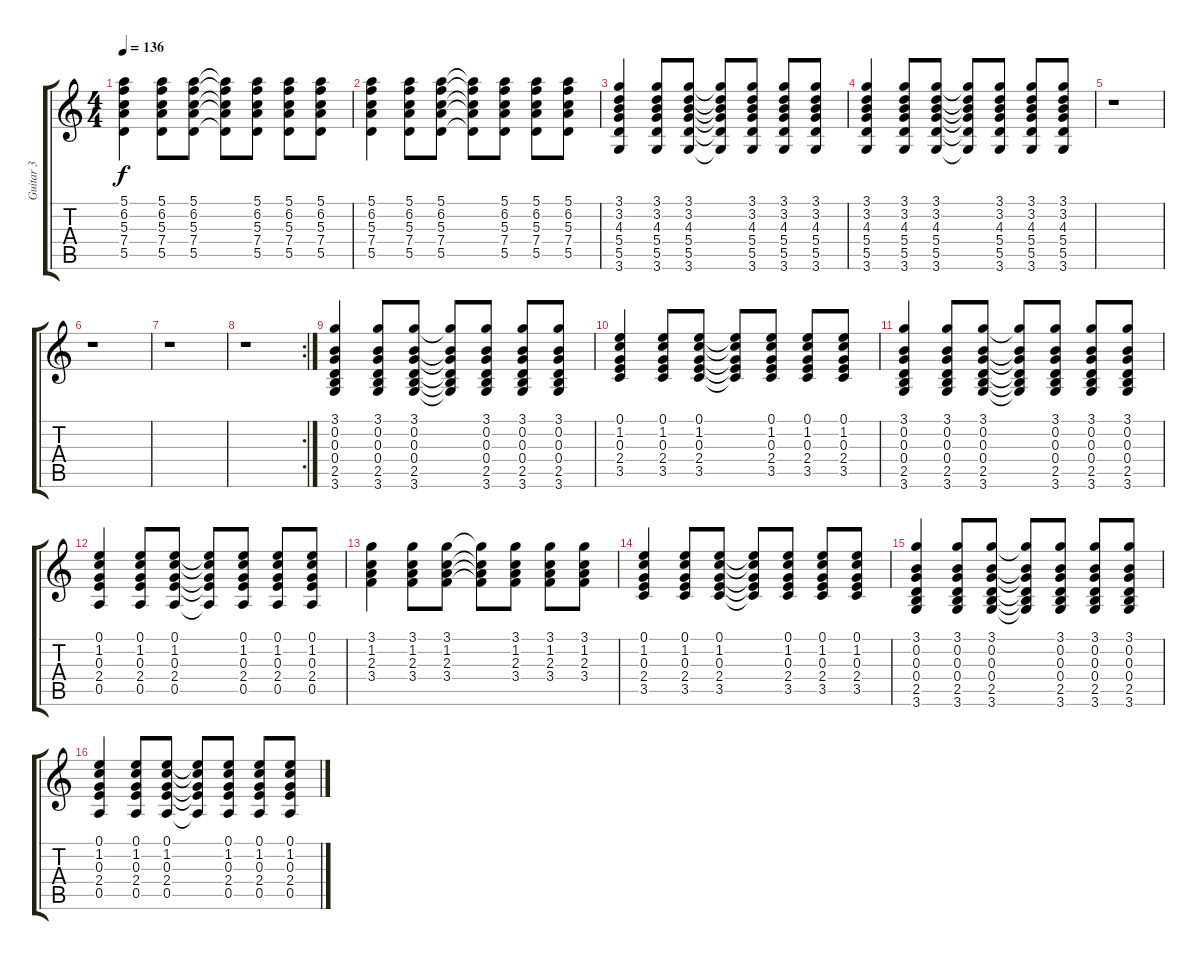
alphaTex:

\track ("Guitar 3" "Guitar 3") {instrument acousticguitarsteel}
\staff {score tabs}
\tuning (E4 B3 G3 D3 A2 E2) {hide}
\ts (4 4)
\tempo 136
\clef g2
\ks c
(5.1 6.2 5.3 7.4 5.5).4{dy f} (5.1 6.2 5.3 7.4 5.5).8 (5.1 6.2 5.3 7.4 5.5).8 (5.1{t} 6.2{t} 5.3{t} 7.4{t} 5.5{t}).8 (5.1 6.2 5.3 7.4 5.5).8 (5.1 6.2 5.3 7.4 5.5).8 (5.1 6.2 5.3 7.4 5.5).8 |
(5.1 6.2 5.3 7.4 5.5).4 (5.1 6.2 5.3 7.4 5.5).8 (5.1 6.2 5.3 7.4 5.5).8 (5.1{t} 6.2{t} 5.3{t} 7.4{t} 5.5{t}).8 (5.1 6.2 5.3 7.4 5.5).8 (5.1 6.2 5.3 7.4 5.5).8 (5.1 6.2 5.3 7.4 5.5).8 |
(3.1 3.2 4.3 5.4 5.5 3.6).4 (3.1 3.2 4.3 5.4 5.5 3.6).8 (3.1 3.2 4.3 5.4 5.5 3.6).8 (3.1{t} 3.2{t} 4.3{t} 5.4{t} 5.5{t} 3.6{t}).8 (3.1 3.2 4.3 5.4 5.5 3.6).8 (3.1 3.2 4.3 5.4 5.5 3.6).8 (3.1 3.2 4.3 5.4 5.5 3.6).8 |
(3.1 3.2 4.3 5.4 5.5 3.6).4 (3.1 3.2 4.3 5.4 5.5 3.6).8 (3.1 3.2 4.3 5.4 5.5 3.6).8 (3.1{t} 3.2{t} 4.3{t} 5.4{t} 5.5{t} 3.6{t}).8 (3.1 3.2 4.3 5.4 5.5 3.6).8 (3.1 3.2 4.3 5.4 5.5 3.6).8 (3.1 3.2 4.3 5.4 5.5 3.6).8 |
r.1 |
r.1 |
r.1 |
\rc 2
r.1 |
(3.1 0.2 0.3 0.4 2.5 3.6).4 (3.1 0.2 0.3 0.4 2.5 3.6).8 (3.1 0.2 0.3 0.4 2.5 3.6).8 (3.1{t} 0.2{t} 0.3{t} 0.4{t} 2.5{t} 3.6{t}).8 (3.1 0.2 0.3 0.4 2.5 3.6).8 (3.1 0.2 0.3 0.4 2.5 3.6).8 (3.1 0.2 0.3 0.4 2.5 3.6).8 |
(0.1 1.2 0.3 2.4 3.5).4 (0.1 1.2 0.3 2.4 3.5).8 (0.1 1.2 0.3 2.4 3.5).8 (0.1{t} 1.2{t} 0.3{t} 2.4{t} 3.5{t}).8 (0.1 1.2 0.3 2.4 3.5).8 (0.1 1.2 0.3 2.4 3.5).8 (0.1 1.2 0.3 2.4 3.5).8 |
(3.1 0.2 0.3 0.4 2.5 3.6).4 (3.1 0.2 0.3 0.4 2.5 3.6).8 (3.1 0.2 0.3 0.4 2.5 3.6).8 (3.1{t} 0.2{t} 0.3{t} 0.4{t} 2.5{t} 3.6{t}).8 (3.1 0.2 0.3 0.4 2.5 3.6).8 (3.1 0.2 0.3 0.4 2.5 3.6).8 (3.1 0.2 0.3 0.4 2.5 3.6).8 |
(0.1 1.2 0.3 2.4 0.5).4 (0.1 1.2 0.3 2.4 0.5).8 (0.1 1.2 0.3 2.4 0.5).8 (0.1{t} 1.2{t} 0.3{t} 2.4{t} 0.5{t}).8 (0.1 1.2 0.3 2.4 0.5).8 (0.1 1.2 0.3 2.4 0.5).8 (0.1 1.2 0.3 2.4 0.5).8 |
(3.1 1.2 2.3 3.4).4 (3.1 1.2 2.3 3.4).8 (3.1 1.2 2.3 3.4).8 (3.1{t} 1.2{t} 2.3{t} 3.4{t}).8 (3.1 1.2 2.3 3.4).8 (3.1 1.2 2.3 3.4).8 (3.1 1.2 2.3 3.4).8 |
(0.1 1.2 0.3 2.4 3.5).4 (0.1 1.2 0.3 2.4 3.5).8 (0.1 1.2 0.3 2.4 3.5).8 (0.1{t} 1.2{t} 0.3{t} 2.4{t} 3.5{t}).8 (0.1 1.2 0.3 2.4 3.5).8 (0.1 1.2 0.3 2.4 3.5).8 (0.1 1.2 0.3 2.4 3.5).8 |
(3.1 0.2 0.3 0.4 2.5 3.6).4 (3.1 0.2 0.3 0.4 2.5 3.6).8 (3.1 0.2 0.3 0.4 2.5 3.6).8 (3.1{t} 0.2{t} 0.3{t} 0.4{t} 2.5{t} 3.6{t}).8 (3.1 0.2 0.3 0.4 2.5 3.6).8 (3.1 0.2 0.3 0.4 2.5 3.6).8 (3.1 0.2 0.3 0.4 2.5 3.6).8 |
(0.1 1.2 0.3 2.4 0.5).4 (0.1 1.2 0.3 2.4 0.5).8 (0.1 1.2 0.3 2.4 0.5).8 (0.1{t} 1.2{t} 0.3{t} 2.4{t} 0.5{t}).8 (0.1 1.2 0.3 2.4 0.5).8 (0.1 1.2 0.3 2.4 0.5).8 (0.1 1.2 0.3 2.4 0.5).8
